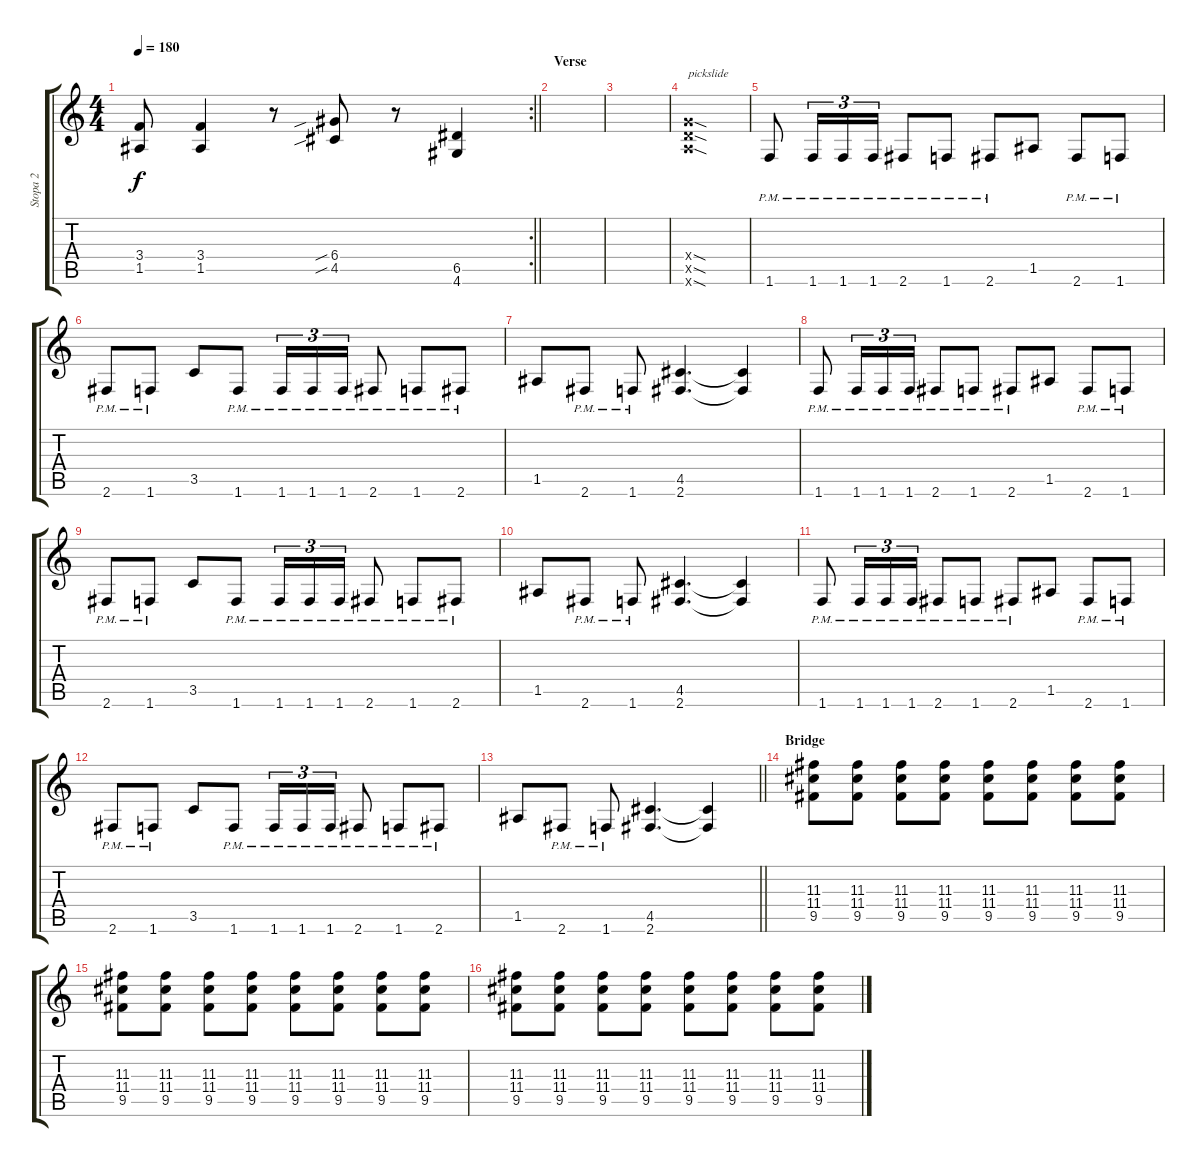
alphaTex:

\track ("Stopa 2" "Stopa 2") {instrument overdrivenguitar}
\staff {score tabs}
\tuning (E4 B3 G3 D3 A2 E2) {hide}
\rc 2
\ts (4 4)
\tempo 180
\clef g2
\barLineRight lightlight
\ks c
(3.4 1.5).8{dy f} (3.4 1.5).4 r.8 (6.4{sib} 4.5{sib}).8 r.8 (6.5 4.6).4 |
\section ("" "Verse")
|
|
(5.4{sod x} 5.5{sod x} 5.6{sod x}).1{txt "pickslide"} |
1.6{pm}.8 1.6{pm}.16{tu (3 2)} 1.6{pm}.16{tu (3 2)} 1.6{pm}.16{tu (3 2)} 2.6{pm}.8 1.6{pm}.8 2.6{pm}.8 1.5.8 2.6{pm}.8 1.6{pm}.8 |
2.6{pm}.8 1.6{pm}.8 3.5.8 1.6{pm}.8 1.6{pm}.16{tu (3 2)} 1.6{pm}.16{tu (3 2)} 1.6{pm}.16{tu (3 2)} 2.6{pm}.8 1.6{pm}.8 2.6{pm}.8 |
1.5.8 2.6{pm}.8 1.6{pm}.8 (4.5 2.6).4{d} (4.5{t} 2.6{t}).4 |
1.6{pm}.8 1.6{pm}.16{tu (3 2)} 1.6{pm}.16{tu (3 2)} 1.6{pm}.16{tu (3 2)} 2.6{pm}.8 1.6{pm}.8 2.6{pm}.8 1.5.8 2.6{pm}.8 1.6{pm}.8 |
2.6{pm}.8 1.6{pm}.8 3.5.8 1.6{pm}.8 1.6{pm}.16{tu (3 2)} 1.6{pm}.16{tu (3 2)} 1.6{pm}.16{tu (3 2)} 2.6{pm}.8 1.6{pm}.8 2.6{pm}.8 |
1.5.8 2.6{pm}.8 1.6{pm}.8 (4.5 2.6).4{d} (4.5{t} 2.6{t}).4 |
1.6{pm}.8 1.6{pm}.16{tu (3 2)} 1.6{pm}.16{tu (3 2)} 1.6{pm}.16{tu (3 2)} 2.6{pm}.8 1.6{pm}.8 2.6{pm}.8 1.5.8 2.6{pm}.8 1.6{pm}.8 |
2.6{pm}.8 1.6{pm}.8 3.5.8 1.6{pm}.8 1.6{pm}.16{tu (3 2)} 1.6{pm}.16{tu (3 2)} 1.6{pm}.16{tu (3 2)} 2.6{pm}.8 1.6{pm}.8 2.6{pm}.8 |
\barLineRight lightlight
1.5.8 2.6{pm}.8 1.6{pm}.8 (4.5 2.6).4{d} (4.5{t} 2.6{t}).4 |
\section ("" "Bridge")
(11.3 11.4 9.5).8 (11.3 11.4 9.5).8 (11.3 11.4 9.5).8 (11.3 11.4 9.5).8 (11.3 11.4 9.5).8 (11.3 11.4 9.5).8 (11.3 11.4 9.5).8 (11.3 11.4 9.5).8 |
(11.3 11.4 9.5).8 (11.3 11.4 9.5).8 (11.3 11.4 9.5).8 (11.3 11.4 9.5).8 (11.3 11.4 9.5).8 (11.3 11.4 9.5).8 (11.3 11.4 9.5).8 (11.3 11.4 9.5).8 |
(11.3 11.4 9.5).8 (11.3 11.4 9.5).8 (11.3 11.4 9.5).8 (11.3 11.4 9.5).8 (11.3 11.4 9.5).8 (11.3 11.4 9.5).8 (11.3 11.4 9.5).8 (11.3 11.4 9.5).8
